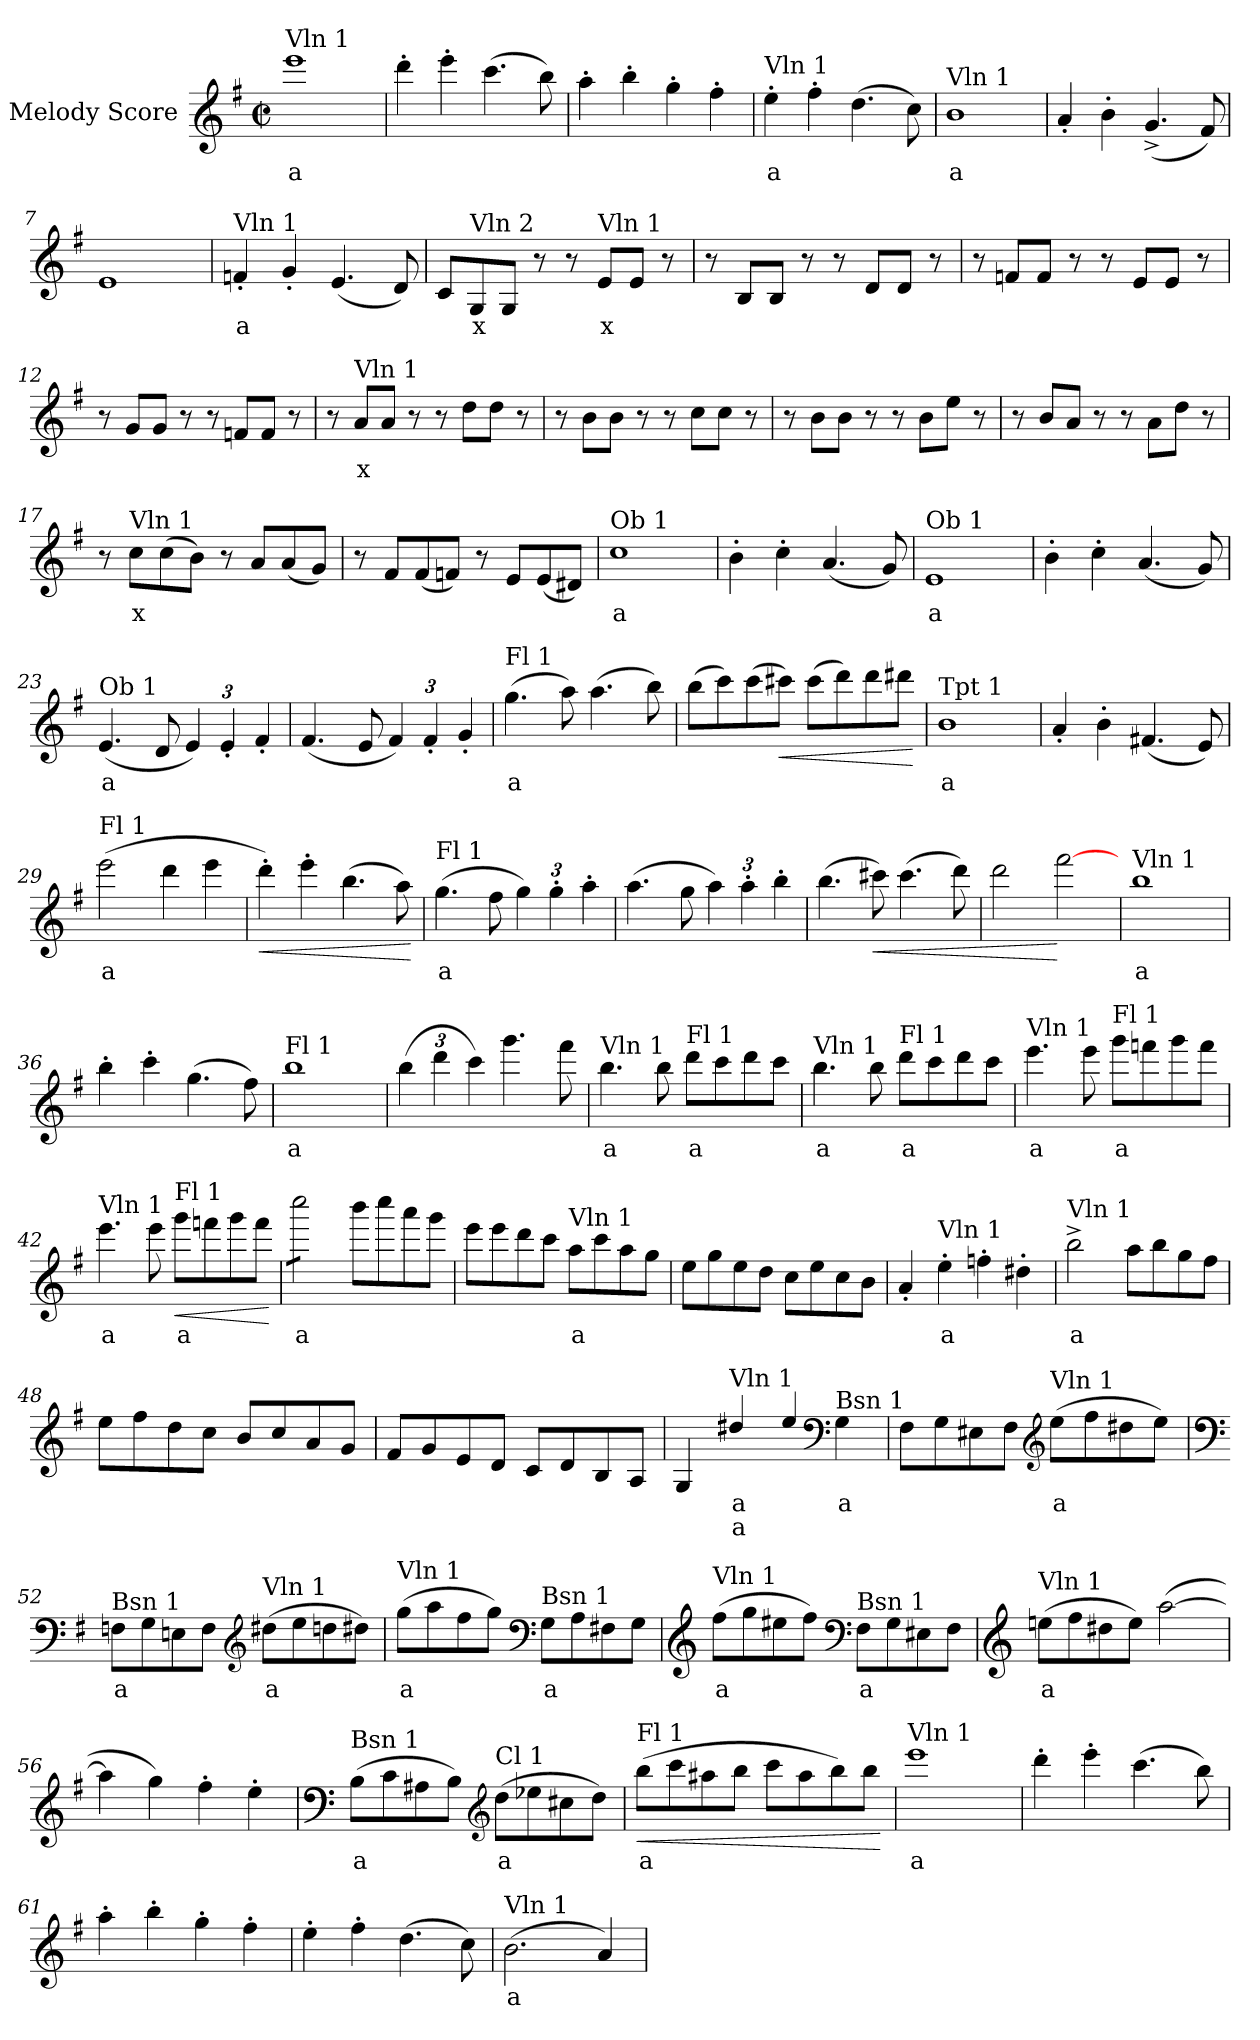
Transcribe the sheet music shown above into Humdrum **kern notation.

**kern	**text	**text	**dynam
*part1	*part1	*part1	*part1
*staff1	*staff1	*staff1	*staff1
*I"Melody Score	*	*	*
*k[f#]	*	*	*
*M2/2	*	*	*
*met(c|)	*	*	*
*MM264	*	*	*
=1	=1	=1	=1
!LO:TX:a:t=Vln 1	!	!	!
!	!LO:LY:b:color=#FF0000	!	!
1eee	a	.	.
=2	=2	=2	=2
4ddd'\	.	.	.
4eee'\	.	.	.
(4.ccc\	.	.	.
8bb\)	.	.	.
=3	=3	=3	=3
4aa'\	.	.	.
4bb'\	.	.	.
4gg'\	.	.	.
4ff#'\	.	.	.
=4	=4	=4	=4
!LO:TX:a:t=Vln 1	!	!	!
!	!LO:LY:b:color=#FF0000	!	!
4ee'\	a	.	.
4ff#'\	.	.	.
(4.dd\	.	.	.
8cc\)	.	.	.
=5	=5	=5	=5
!LO:TX:a:t=Vln 1	!	!	!
!	!LO:LY:b:color=#FF0000	!	!
1b	a	.	.
=6	=6	=6	=6
4a'/	.	.	.
4b'\	.	.	.
(4.g^>/	.	.	.
8f#/)	.	.	.
=7	=7	=7	=7
1e	.	.	.
=8	=8	=8	=8
!LO:TX:a:t=Vln 1	!	!	!
!	!LO:LY:b:color=#FF0000	!	!
4fn'/	a	.	.
4g'/	.	.	.
(4.e/	.	.	.
8d/)	.	.	.
=9	=9	=9	=9
8c/L	.	.	.
!LO:TX:a:t=Vln 2	!	!	!
!	!LO:LY:b:color=#FF0000	!	!
8G/	x	.	.
8G/J	.	.	.
8r	.	.	.
8r	.	.	.
!LO:TX:a:t=Vln 1	!	!	!
!	!LO:LY:b:color=#FF0000	!	!
8e/L	x	.	.
8e/J	.	.	.
8r	.	.	.
=10	=10	=10	=10
8r	.	.	.
8B/L	.	.	.
8B/J	.	.	.
8r	.	.	.
8r	.	.	.
8d/L	.	.	.
8d/J	.	.	.
8r	.	.	.
=11	=11	=11	=11
8r	.	.	.
8fn/L	.	.	.
8f/J	.	.	.
8r	.	.	.
8r	.	.	.
8e/L	.	.	.
8e/J	.	.	.
8r	.	.	.
=12	=12	=12	=12
8r	.	.	.
8g/L	.	.	.
8g/J	.	.	.
8r	.	.	.
8r	.	.	.
8fn/L	.	.	.
8f/J	.	.	.
8r	.	.	.
=13	=13	=13	=13
8r	.	.	.
!LO:TX:a:t=Vln 1	!	!	!
!	!LO:LY:b:color=#FF0000	!	!
8a/L	x	.	.
8a/J	.	.	.
8r	.	.	.
8r	.	.	.
8dd\L	.	.	.
8dd\J	.	.	.
8r	.	.	.
=14	=14	=14	=14
8r	.	.	.
8b\L	.	.	.
8b\J	.	.	.
8r	.	.	.
8r	.	.	.
8cc\L	.	.	.
8cc\J	.	.	.
8r	.	.	.
=15	=15	=15	=15
8r	.	.	.
8b\L	.	.	.
8b\J	.	.	.
8r	.	.	.
8r	.	.	.
8b\L	.	.	.
8ee\J	.	.	.
8r	.	.	.
=16	=16	=16	=16
8r	.	.	.
8b/L	.	.	.
8a/J	.	.	.
8r	.	.	.
8r	.	.	.
8a\L	.	.	.
8dd\J	.	.	.
8r	.	.	.
=17	=17	=17	=17
8r	.	.	.
!LO:TX:a:t=Vln 1	!	!	!
!	!LO:LY:b:color=#FF0000	!	!
8cc\L	x	.	.
(8cc\	.	.	.
8b\J)	.	.	.
8r	.	.	.
8a/L	.	.	.
(8a/	.	.	.
8g/J)	.	.	.
=18	=18	=18	=18
8r	.	.	.
8f#/L	.	.	.
(8f#/	.	.	.
8fn/J)	.	.	.
8r	.	.	.
8e/L	.	.	.
(8e/	.	.	.
8d#X/J)	.	.	.
=19	=19	=19	=19
!LO:TX:a:t=Ob 1	!	!	!
!	!LO:LY:b:color=#FF0000	!	!
1cc	a	.	.
=20	=20	=20	=20
4b'\	.	.	.
4cc'\	.	.	.
(4.a/	.	.	.
8g/)	.	.	.
=21	=21	=21	=21
!LO:TX:a:t=Ob 1	!	!	!
!	!LO:LY:b:color=#FF0000	!	!
1e	a	.	.
=22	=22	=22	=22
4b'\	.	.	.
4cc'\	.	.	.
(4.a/	.	.	.
8g/)	.	.	.
=23	=23	=23	=23
!LO:TX:a:t=Ob 1	!	!	!
!	!LO:LY:b:color=#FF0000	!	!
(4.e/	a	.	.
8d/	.	.	.
*Xbrackettup	*	*	*
6e/)	.	.	.
6e'/	.	.	.
6f#'/	.	.	.
=24	=24	=24	=24
(4.f#/	.	.	.
8e/	.	.	.
6f#/)	.	.	.
6f#'/	.	.	.
6g'/	.	.	.
=25	=25	=25	=25
!LO:TX:a:t=Fl 1	!	!	!
!	!LO:LY:b:color=#FF0000	!	!
(4.gg\	a	.	.
8aa\)	.	.	.
(4.aa\	.	.	.
8bb\)	.	.	.
=26	=26	=26	=26
(8bb\L	.	.	.
8ccc\)	.	.	.
(8ccc\	.	.	.
!	!	!	!LO:HP:b
8ccc#X\J)	.	.	<
(8ccc#\L	.	.	.
8ddd\)	.	.	.
8ddd\	.	.	.
8ddd#X\J	.	.	.
.	.	.	[
=27	=27	=27	=27
!LO:TX:a:t=Tpt 1	!	!	!
!	!LO:LY:b:color=#FF0000	!	!
1b	a	.	.
=28	=28	=28	=28
4a'/	.	.	.
4b'\	.	.	.
(4.f#X/	.	.	.
8e/)	.	.	.
=29	=29	=29	=29
!LO:TX:a:t=Fl 1	!	!	!
!	!LO:LY:b:color=#FF0000	!	!
(2eee\	a	.	.
4ddd\	.	.	.
4eee\	.	.	.
=30	=30	=30	=30
!	!	!	!LO:HP:b
4ddd'\)	.	.	<
4eee'\	.	.	.
(4.bb\	.	.	.
8aa\)	.	.	.
.	.	.	[
=31	=31	=31	=31
!LO:TX:a:t=Fl 1	!	!	!
!	!LO:LY:b:color=#FF0000	!	!
(4.gg\	a	.	.
8ff#\	.	.	.
6gg\)	.	.	.
6gg'\	.	.	.
6aa'\	.	.	.
=32	=32	=32	=32
(4.aa\	.	.	.
8gg\	.	.	.
6aa\)	.	.	.
6aa'\	.	.	.
6bb'\	.	.	.
=33	=33	=33	=33
(4.bb\	.	.	.
!	!	!	!LO:HP:b
8ccc#X\)	.	.	<
(4.ccc#\	.	.	.
8ddd\)	.	.	.
=34	=34	=34	=34
2ddd\	.	.	.
[2fff#\	.	.	[
=35	=35	=35	=35
!LO:TX:a:t=Vln 1	!	!	!
!	!LO:LY:b:color=#FF0000	!	!
1bb	a	.	.
=36	=36	=36	=36
4bb'\	.	.	.
4ccc'\	.	.	.
(4.gg\	.	.	.
8ff#\)	.	.	.
=37	=37	=37	=37
!LO:TX:a:t=Fl 1	!	!	!
!	!LO:LY:b:color=#FF0000	!	!
1bb	a	.	.
=38	=38	=38	=38
(6bb\	.	.	.
6ddd\	.	.	.
6ccc\)	.	.	.
4.ggg\	.	.	.
8fff#\	.	.	.
=39	=39	=39	=39
!LO:TX:a:t=Vln 1	!	!	!
!	!LO:LY:b:color=#FF0000	!	!
4.bb\	a	.	.
8bb\	.	.	.
!LO:TX:a:t=Fl 1	!	!	!
!	!LO:LY:b:color=#FF0000	!	!
8ddd\L	a	.	.
8ccc\	.	.	.
8ddd\	.	.	.
8ccc\J	.	.	.
=40	=40	=40	=40
!LO:TX:a:t=Vln 1	!	!	!
!	!LO:LY:b:color=#FF0000	!	!
4.bb\	a	.	.
8bb\	.	.	.
!LO:TX:a:t=Fl 1	!	!	!
!	!LO:LY:b:color=#FF0000	!	!
8ddd\L	a	.	.
8ccc\	.	.	.
8ddd\	.	.	.
8ccc\J	.	.	.
=41	=41	=41	=41
!LO:TX:a:t=Vln 1	!	!	!
!	!LO:LY:b:color=#FF0000	!	!
4.eee\	a	.	.
8eee\	.	.	.
!LO:TX:a:t=Fl 1	!	!	!
!	!LO:LY:b:color=#FF0000	!	!
8ggg\L	a	.	.
8fffn\	.	.	.
8ggg\	.	.	.
8fff\J	.	.	.
=42	=42	=42	=42
!LO:TX:a:t=Vln 1	!	!	!
!	!LO:LY:b:color=#FF0000	!	!
4.eee\	a	.	.
8eee\	.	.	.
!LO:TX:a:t=Fl 1	!	!	!
!	!LO:LY:b:color=#FF0000	!	!LO:HP:b
8ggg\L	a	.	<
8fffn\	.	.	.
8ggg\	.	.	.
8fff\J	.	.	.
.	.	.	[
=43	=43	=43	=43
!LO:TX:a:t=Vln 1	!	!	!
!	!LO:LY:b:color=#FF0000	!	!
*tremolo	*	*	*
8cccc\L	a	.	.
8cccc\	.	.	.
8cccc\	.	.	.
8cccc\J	.	.	.
*Xtremolo	*	*	*
8bbb\L	.	.	.
8cccc\	.	.	.
8aaa\	.	.	.
8ggg\J	.	.	.
=44	=44	=44	=44
8eee\L	.	.	.
8eee\	.	.	.
8ddd\	.	.	.
8ccc\J	.	.	.
!LO:TX:a:t=Vln 1	!	!	!
!	!LO:LY:b:color=#FF0000	!	!
8aa\L	a	.	.
8ccc\	.	.	.
8aa\	.	.	.
8gg\J	.	.	.
=45	=45	=45	=45
8ee\L	.	.	.
8gg\	.	.	.
8ee\	.	.	.
8dd\J	.	.	.
8cc\L	.	.	.
8ee\	.	.	.
8cc\	.	.	.
8b\J	.	.	.
=46	=46	=46	=46
4a'/	.	.	.
!LO:TX:a:t=Vln 1	!	!	!
!	!LO:LY:b:color=#FF0000	!	!
4ee'\	a	.	.
4ffn'\	.	.	.
4dd#X'\	.	.	.
=47	=47	=47	=47
!LO:TX:a:t=Vln 1	!	!	!
!	!LO:LY:b:color=#FF0000	!	!
2bb^\	a	.	.
8aa\L	.	.	.
8bb\	.	.	.
8gg\	.	.	.
8ff#\J	.	.	.
=48	=48	=48	=48
8ee\L	.	.	.
8ff#\	.	.	.
8dd\	.	.	.
8cc\J	.	.	.
8b/L	.	.	.
8cc/	.	.	.
8a/	.	.	.
8g/J	.	.	.
=49	=49	=49	=49
8f#/L	.	.	.
8g/	.	.	.
8e/	.	.	.
8d/J	.	.	.
8c/L	.	.	.
8d/	.	.	.
8B/	.	.	.
8A/J	.	.	.
=50	=50	=50	=50
4G/	.	.	.
!LO:TX:a:t=Vln 1	!	!	!
!	!LO:LY:color=#FF0000	!LO:LY:color=#FF0000	!
4dd#X/	a	a	.
4ee/	.	.	.
*clefF4	*	*	*
!LO:TX:a:t=Bsn 1	!	!	!
!	!LO:LY:b:color=#FF0000	!	!
4G\	a	.	.
=51	=51	=51	=51
8F#\L	.	.	.
8G\	.	.	.
8E#X\	.	.	.
8F#\J	.	.	.
*clefG2	*	*	*
!LO:TX:a:t=Vln 1	!	!	!
!	!LO:LY:b:color=#FF0000	!	!
(8ee\L	a	.	.
8ff#\	.	.	.
8dd#X\	.	.	.
8ee\J)	.	.	.
=52	=52	=52	=52
*clefF4	*	*	*
!LO:TX:a:t=Bsn 1	!	!	!
!	!LO:LY:b:color=#FF0000	!	!
8Fn\L	a	.	.
8G\	.	.	.
8En\	.	.	.
8F\J	.	.	.
*clefG2	*	*	*
!LO:TX:a:t=Vln 1	!	!	!
!	!LO:LY:b:color=#FF0000	!	!
(8dd#X\L	a	.	.
8ee\	.	.	.
8ddn\	.	.	.
8dd#X\J)	.	.	.
=53	=53	=53	=53
!LO:TX:a:t=Vln 1	!	!	!
!	!LO:LY:b:color=#FF0000	!	!
(8gg\L	a	.	.
8aa\	.	.	.
8ff#\	.	.	.
8gg\J)	.	.	.
*clefF4	*	*	*
!LO:TX:a:t=Bsn 1	!	!	!
!	!LO:LY:b:color=#FF0000	!	!
8G\L	a	.	.
8A\	.	.	.
8F#X\	.	.	.
8G\J	.	.	.
=54	=54	=54	=54
*clefG2	*	*	*
!LO:TX:a:t=Vln 1	!	!	!
!	!LO:LY:b:color=#FF0000	!	!
(8ff#\L	a	.	.
8gg\	.	.	.
8ee#X\	.	.	.
8ff#\J)	.	.	.
*clefF4	*	*	*
!LO:TX:a:t=Bsn 1	!	!	!
!	!LO:LY:b:color=#FF0000	!	!
8F#\L	a	.	.
8G\	.	.	.
8E#X\	.	.	.
8F#\J	.	.	.
=55	=55	=55	=55
*clefG2	*	*	*
!LO:TX:a:t=Vln 1	!	!	!
!	!LO:LY:b:color=#FF0000	!	!
(8een\L	a	.	.
8ff#\	.	.	.
8dd#X\	.	.	.
8ee\J)	.	.	.
([2aa\	.	.	.
=56	=56	=56	=56
4aa\]	.	.	.
4gg\)	.	.	.
4ff#'\	.	.	.
4ee'\	.	.	.
=57	=57	=57	=57
*clefF4	*	*	*
!LO:TX:a:t=Bsn 1	!	!	!
!	!LO:LY:b:color=#FF0000	!	!
(8B\L	a	.	.
8c\	.	.	.
8A#X\	.	.	.
8B\J)	.	.	.
*clefG2	*	*	*
!LO:TX:a:t=Cl 1	!	!	!
!	!LO:LY:b:color=#FF0000	!	!
(8dd\L	a	.	.
8ee-\	.	.	.
8cc#X\	.	.	.
8dd\J)	.	.	.
=58	=58	=58	=58
!LO:TX:a:t=Fl 1	!	!	!
!	!LO:LY:b:color=#FF0000	!	!LO:HP:b
(8bb\L	a	.	<
8ccc\	.	.	.
8aa#X\	.	.	.
8bb\J	.	.	.
8ccc\L	.	.	.
8aa#\	.	.	.
8bb\)	.	.	.
8bb\J	.	.	.
.	.	.	[
=59	=59	=59	=59
!LO:TX:a:t=Vln 1	!	!	!
!	!LO:LY:b:color=#FF0000	!	!
1eee	a	.	.
=60	=60	=60	=60
4ddd'\	.	.	.
4eee'\	.	.	.
(4.ccc\	.	.	.
8bb\)	.	.	.
=61	=61	=61	=61
4aa'\	.	.	.
4bb'\	.	.	.
4gg'\	.	.	.
4ff#'\	.	.	.
=62	=62	=62	=62
4ee'\	.	.	.
4ff#'\	.	.	.
(4.dd\	.	.	.
8cc\)	.	.	.
=63	=63	=63	=63
!LO:TX:a:t=Vln 1	!	!	!
!	!LO:LY:b:color=#FF0000	!	!
(2.b\	a	.	.
4a/)	.	.	.
=	=	=	=
*-	*-	*-	*-
